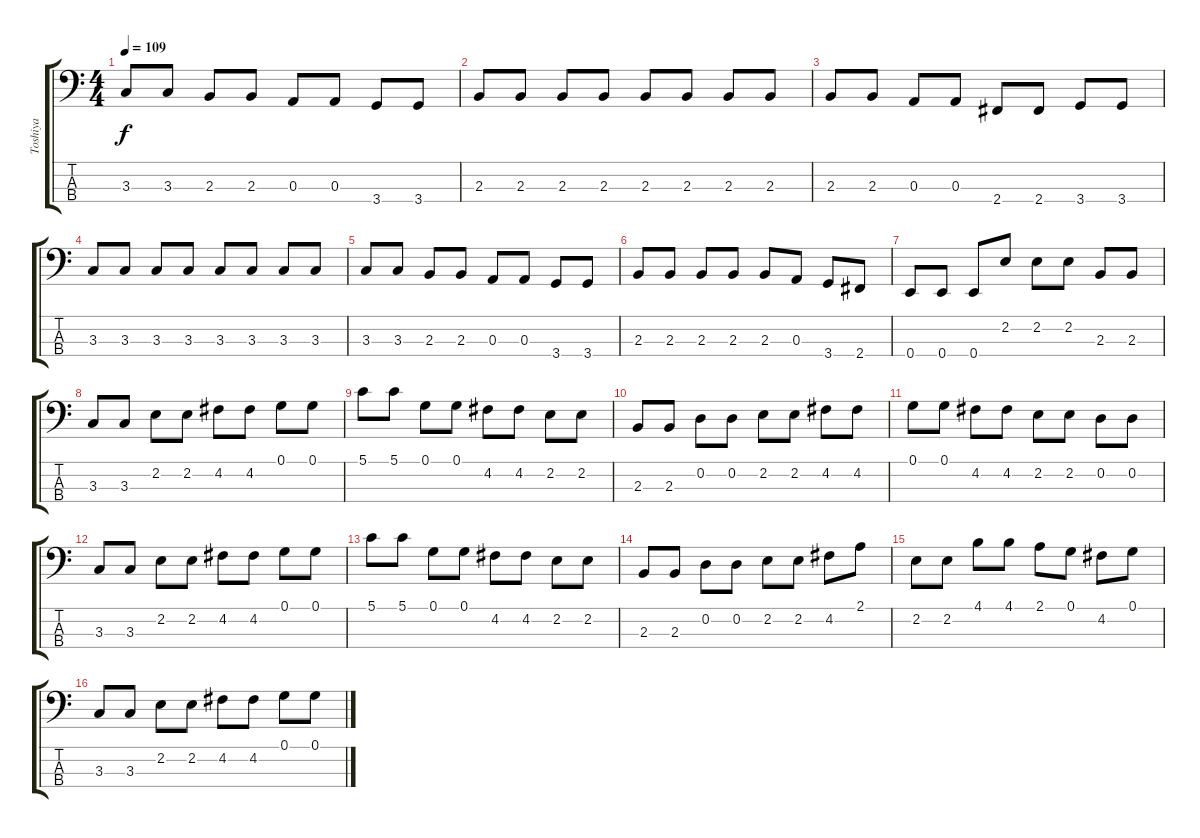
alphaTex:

\track ("Toshiya" "Toshiya") {instrument electricbasspick}
\staff {score tabs}
\tuning (G2 D2 A1 E1) {hide}
\ts (4 4)
\tempo 109
\clef f4
\ks c
3.3.8{dy f} 3.3.8 2.3.8 2.3.8 0.3.8 0.3.8 3.4.8 3.4.8 |
2.3.8 2.3.8 2.3.8 2.3.8 2.3.8 2.3.8 2.3.8 2.3.8 |
2.3.8 2.3.8 0.3.8 0.3.8 2.4.8 2.4.8 3.4.8 3.4.8 |
3.3.8 3.3.8 3.3.8 3.3.8 3.3.8 3.3.8 3.3.8 3.3.8 |
3.3.8 3.3.8 2.3.8 2.3.8 0.3.8 0.3.8 3.4.8 3.4.8 |
2.3.8 2.3.8 2.3.8 2.3.8 2.3.8 0.3.8 3.4.8 2.4.8 |
0.4.8 0.4.8 0.4.8 2.2.8 2.2.8 2.2.8 2.3.8 2.3.8 |
3.3.8 3.3.8 2.2.8 2.2.8 4.2.8 4.2.8 0.1.8 0.1.8 |
5.1.8 5.1.8 0.1.8 0.1.8 4.2.8 4.2.8 2.2.8 2.2.8 |
2.3.8 2.3.8 0.2.8 0.2.8 2.2.8 2.2.8 4.2.8 4.2.8 |
0.1.8 0.1.8 4.2.8 4.2.8 2.2.8 2.2.8 0.2.8 0.2.8 |
3.3.8 3.3.8 2.2.8 2.2.8 4.2.8 4.2.8 0.1.8 0.1.8 |
5.1.8 5.1.8 0.1.8 0.1.8 4.2.8 4.2.8 2.2.8 2.2.8 |
2.3.8 2.3.8 0.2.8 0.2.8 2.2.8 2.2.8 4.2.8 2.1.8 |
2.2.8 2.2.8 4.1.8 4.1.8 2.1.8 0.1.8 4.2.8 0.1.8 |
3.3.8 3.3.8 2.2.8 2.2.8 4.2.8 4.2.8 0.1.8 0.1.8
